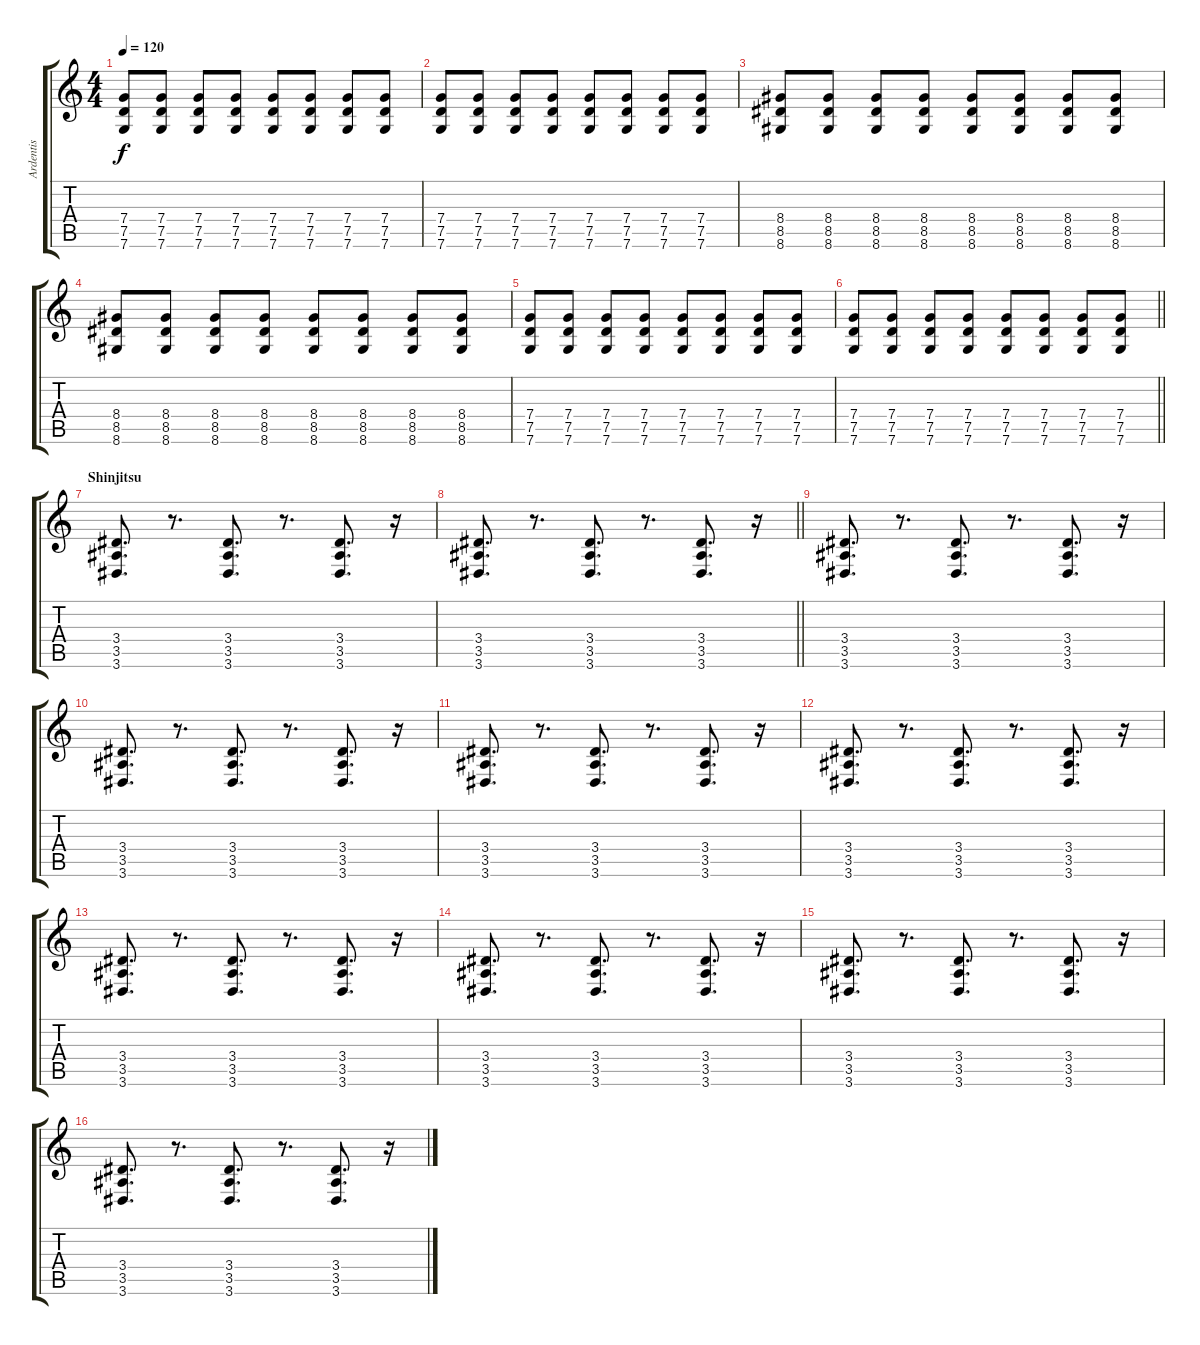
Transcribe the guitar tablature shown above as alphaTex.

\track ("Ardentis" "Ardentis") {instrument overdrivenguitar}
\staff {score tabs}
\tuning (D4 A3 F3 C3 G2 C2) {hide}
\ts (4 4)
\tempo 120
\clef g2
\ks c
(7.4 7.5 7.6).8{dy f} (7.4 7.5 7.6).8 (7.4 7.5 7.6).8 (7.4 7.5 7.6).8 (7.4 7.5 7.6).8 (7.4 7.5 7.6).8 (7.4 7.5 7.6).8 (7.4 7.5 7.6).8 |
(7.4 7.5 7.6).8 (7.4 7.5 7.6).8 (7.4 7.5 7.6).8 (7.4 7.5 7.6).8 (7.4 7.5 7.6).8 (7.4 7.5 7.6).8 (7.4 7.5 7.6).8 (7.4 7.5 7.6).8 |
(8.4 8.5 8.6).8 (8.4 8.5 8.6).8 (8.4 8.5 8.6).8 (8.4 8.5 8.6).8 (8.4 8.5 8.6).8 (8.4 8.5 8.6).8 (8.4 8.5 8.6).8 (8.4 8.5 8.6).8 |
(8.4 8.5 8.6).8 (8.4 8.5 8.6).8 (8.4 8.5 8.6).8 (8.4 8.5 8.6).8 (8.4 8.5 8.6).8 (8.4 8.5 8.6).8 (8.4 8.5 8.6).8 (8.4 8.5 8.6).8 |
(7.4 7.5 7.6).8 (7.4 7.5 7.6).8 (7.4 7.5 7.6).8 (7.4 7.5 7.6).8 (7.4 7.5 7.6).8 (7.4 7.5 7.6).8 (7.4 7.5 7.6).8 (7.4 7.5 7.6).8 |
\barLineRight lightlight
(7.4 7.5 7.6).8 (7.4 7.5 7.6).8 (7.4 7.5 7.6).8 (7.4 7.5 7.6).8 (7.4 7.5 7.6).8 (7.4 7.5 7.6).8 (7.4 7.5 7.6).8 (7.4 7.5 7.6).8 |
\section ("" "Shinjitsu")
(3.4 3.5 3.6).8{d} r.8{d} (3.4 3.5 3.6).8{d} r.8{d} (3.4 3.5 3.6).8{d} r.16 |
\barLineRight lightlight
(3.4 3.5 3.6).8{d} r.8{d} (3.4 3.5 3.6).8{d} r.8{d} (3.4 3.5 3.6).8{d} r.16 |
(3.4 3.5 3.6).8{d} r.8{d} (3.4 3.5 3.6).8{d} r.8{d} (3.4 3.5 3.6).8{d} r.16 |
(3.4 3.5 3.6).8{d} r.8{d} (3.4 3.5 3.6).8{d} r.8{d} (3.4 3.5 3.6).8{d} r.16 |
(3.4 3.5 3.6).8{d} r.8{d} (3.4 3.5 3.6).8{d} r.8{d} (3.4 3.5 3.6).8{d} r.16 |
(3.4 3.5 3.6).8{d} r.8{d} (3.4 3.5 3.6).8{d} r.8{d} (3.4 3.5 3.6).8{d} r.16 |
(3.4 3.5 3.6).8{d} r.8{d} (3.4 3.5 3.6).8{d} r.8{d} (3.4 3.5 3.6).8{d} r.16 |
(3.4 3.5 3.6).8{d} r.8{d} (3.4 3.5 3.6).8{d} r.8{d} (3.4 3.5 3.6).8{d} r.16 |
(3.4 3.5 3.6).8{d} r.8{d} (3.4 3.5 3.6).8{d} r.8{d} (3.4 3.5 3.6).8{d} r.16 |
(3.4 3.5 3.6).8{d} r.8{d} (3.4 3.5 3.6).8{d} r.8{d} (3.4 3.5 3.6).8{d} r.16
